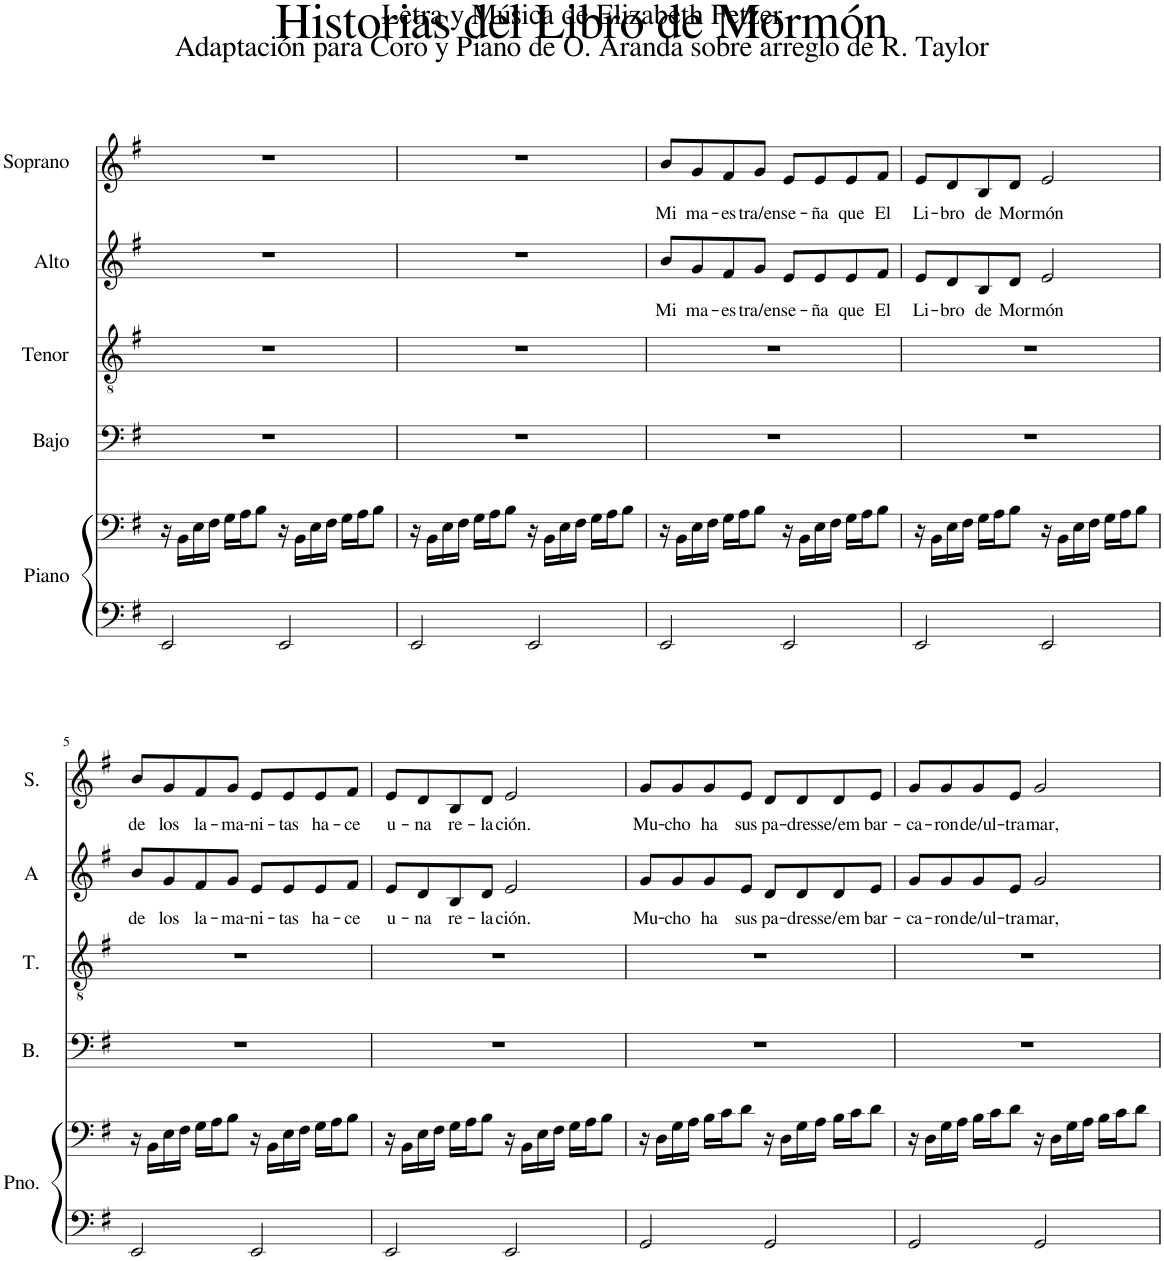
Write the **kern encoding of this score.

**kern	**kern	**kern	**kern	**kern	**text	**kern	**text
*part5	*part5	*part4	*part3	*part2	*part2	*part1	*part1
*staff6	*staff5	*staff4	*staff3	*staff2	*staff2	*staff1	*staff1
*I"Piano	*	*I"Bajo	*I"Tenor	*I"Alto	*	*I"Soprano	*
*I'Pno.	*	*I'B.	*I'T.	*I'A	*	*I'S.	*
*clefF4	*clefF4	*clefF4	*clefGv2	*clefG2	*	*clefG2	*
*k[f#]	*k[f#]	*k[f#]	*k[f#]	*k[f#]	*	*k[f#]	*
=1	=1	=1	=1	=1	=1	=1	=1
2EE/	16r	1r	1r	1r	.	1r	.
.	16BB\LL	.	.	.	.	.	.
.	16E\	.	.	.	.	.	.
.	16F#\JJ	.	.	.	.	.	.
.	16G\LL	.	.	.	.	.	.
.	16A\J	.	.	.	.	.	.
.	8B\J	.	.	.	.	.	.
2EE/	16r	.	.	.	.	.	.
.	16BB\LL	.	.	.	.	.	.
.	16E\	.	.	.	.	.	.
.	16F#\JJ	.	.	.	.	.	.
.	16G\LL	.	.	.	.	.	.
.	16A\J	.	.	.	.	.	.
.	8B\J	.	.	.	.	.	.
=2	=2	=2	=2	=2	=2	=2	=2
2EE/	16r	1r	1r	1r	.	1r	.
.	16BB\LL	.	.	.	.	.	.
.	16E\	.	.	.	.	.	.
.	16F#\JJ	.	.	.	.	.	.
.	16G\LL	.	.	.	.	.	.
.	16A\J	.	.	.	.	.	.
.	8B\J	.	.	.	.	.	.
2EE/	16r	.	.	.	.	.	.
.	16BB\LL	.	.	.	.	.	.
.	16E\	.	.	.	.	.	.
.	16F#\JJ	.	.	.	.	.	.
.	16G\LL	.	.	.	.	.	.
.	16A\J	.	.	.	.	.	.
.	8B\J	.	.	.	.	.	.
=3	=3	=3	=3	=3	=3	=3	=3
!	!	!	!	!	!LO:LY:b	!	!LO:LY:b
2EE/	16r	1r	1r	8b/L	Mi	8b/L	Mi
.	16BB\LL	.	.	.	.	.	.
!	!	!	!	!	!LO:LY:b	!	!LO:LY:b
.	16E\	.	.	8g/	ma-	8g/	ma-
.	16F#\JJ	.	.	.	.	.	.
!	!	!	!	!	!LO:LY:b	!	!LO:LY:b
.	16G\LL	.	.	8f#/	-es-	8f#/	-es-
.	16A\J	.	.	.	.	.	.
!	!	!	!	!	!LO:LY:b	!	!LO:LY:b
.	8B\J	.	.	8g/J	-tra/en-	8g/J	-tra/en-
!	!	!	!	!	!LO:LY:b	!	!LO:LY:b
2EE/	16r	.	.	8e/L	-se-	8e/L	-se-
.	16BB\LL	.	.	.	.	.	.
!	!	!	!	!	!LO:LY:b	!	!LO:LY:b
.	16E\	.	.	8e/	-ña	8e/	-ña
.	16F#\JJ	.	.	.	.	.	.
!	!	!	!	!	!LO:LY:b	!	!LO:LY:b
.	16G\LL	.	.	8e/	que	8e/	que
.	16A\J	.	.	.	.	.	.
!	!	!	!	!	!LO:LY:b	!	!LO:LY:b
.	8B\J	.	.	8f#/J	El	8f#/J	El
=4	=4	=4	=4	=4	=4	=4	=4
!	!	!	!	!	!LO:LY:b	!	!LO:LY:b
2EE/	16r	1r	1r	8e/L	Li-	8e/L	Li-
.	16BB\LL	.	.	.	.	.	.
!	!	!	!	!	!LO:LY:b	!	!LO:LY:b
.	16E\	.	.	8d/	-bro	8d/	-bro
.	16F#\JJ	.	.	.	.	.	.
!	!	!	!	!	!LO:LY:b	!	!LO:LY:b
.	16G\LL	.	.	8B/	de	8B/	de
.	16A\J	.	.	.	.	.	.
!	!	!	!	!	!LO:LY:b	!	!LO:LY:b
.	8B\J	.	.	8d/J	Mor-	8d/J	Mor-
!	!	!	!	!	!LO:LY:b	!	!LO:LY:b
2EE/	16r	.	.	2e/	-món	2e/	-món
.	16BB\LL	.	.	.	.	.	.
.	16E\	.	.	.	.	.	.
.	16F#\JJ	.	.	.	.	.	.
.	16G\LL	.	.	.	.	.	.
.	16A\J	.	.	.	.	.	.
.	8B\J	.	.	.	.	.	.
!!LO:LB:g=z
=5	=5	=5	=5	=5	=5	=5	=5
!	!	!	!	!	!LO:LY:b	!	!LO:LY:b
2EE/	16r	1r	1r	8b/L	de	8b/L	de
.	16BB\LL	.	.	.	.	.	.
!	!	!	!	!	!LO:LY:b	!	!LO:LY:b
.	16E\	.	.	8g/	los	8g/	los
.	16F#\JJ	.	.	.	.	.	.
!	!	!	!	!	!LO:LY:b	!	!LO:LY:b
.	16G\LL	.	.	8f#/	la-	8f#/	la-
.	16A\J	.	.	.	.	.	.
!	!	!	!	!	!LO:LY:b	!	!LO:LY:b
.	8B\J	.	.	8g/J	-ma-	8g/J	-ma-
!	!	!	!	!	!LO:LY:b	!	!LO:LY:b
2EE/	16r	.	.	8e/L	-ni-	8e/L	-ni-
.	16BB\LL	.	.	.	.	.	.
!	!	!	!	!	!LO:LY:b	!	!LO:LY:b
.	16E\	.	.	8e/	-tas	8e/	-tas
.	16F#\JJ	.	.	.	.	.	.
!	!	!	!	!	!LO:LY:b	!	!LO:LY:b
.	16G\LL	.	.	8e/	ha-	8e/	ha-
.	16A\J	.	.	.	.	.	.
!	!	!	!	!	!LO:LY:b	!	!LO:LY:b
.	8B\J	.	.	8f#/J	-ce	8f#/J	-ce
=6	=6	=6	=6	=6	=6	=6	=6
!	!	!	!	!	!LO:LY:b	!	!LO:LY:b
2EE/	16r	1r	1r	8e/L	u-	8e/L	u-
.	16BB\LL	.	.	.	.	.	.
!	!	!	!	!	!LO:LY:b	!	!LO:LY:b
.	16E\	.	.	8d/	-na	8d/	-na
.	16F#\JJ	.	.	.	.	.	.
!	!	!	!	!	!LO:LY:b	!	!LO:LY:b
.	16G\LL	.	.	8B/	re-	8B/	re-
.	16A\J	.	.	.	.	.	.
!	!	!	!	!	!LO:LY:b	!	!LO:LY:b
.	8B\J	.	.	8d/J	-la-	8d/J	-la-
!	!	!	!	!	!LO:LY:b	!	!LO:LY:b
2EE/	16r	.	.	2e/	-ción.	2e/	-ción.
.	16BB\LL	.	.	.	.	.	.
.	16E\	.	.	.	.	.	.
.	16F#\JJ	.	.	.	.	.	.
.	16G\LL	.	.	.	.	.	.
.	16A\J	.	.	.	.	.	.
.	8B\J	.	.	.	.	.	.
=7	=7	=7	=7	=7	=7	=7	=7
!	!	!	!	!	!LO:LY:b	!	!LO:LY:b
2GG/	16r	1r	1r	8g/L	Mu-	8g/L	Mu-
.	16D\LL	.	.	.	.	.	.
!	!	!	!	!	!LO:LY:b	!	!LO:LY:b
.	16G\	.	.	8g/	-cho	8g/	-cho
.	16A\JJ	.	.	.	.	.	.
!	!	!	!	!	!LO:LY:b	!	!LO:LY:b
.	16B\LL	.	.	8g/	ha	8g/	ha
.	16c\J	.	.	.	.	.	.
!	!	!	!	!	!LO:LY:b	!	!LO:LY:b
.	8d\J	.	.	8e/J	sus	8e/J	sus
!	!	!	!	!	!LO:LY:b	!	!LO:LY:b
2GG/	16r	.	.	8d/L	pa-	8d/L	pa-
.	16D\LL	.	.	.	.	.	.
!	!	!	!	!	!LO:LY:b	!	!LO:LY:b
.	16G\	.	.	8d/	-dres	8d/	-dres
.	16A\JJ	.	.	.	.	.	.
!	!	!	!	!	!LO:LY:b	!	!LO:LY:b
.	16B\LL	.	.	8d/	se/em-	8d/	se/em-
.	16c\J	.	.	.	.	.	.
!	!	!	!	!	!LO:LY:b	!	!LO:LY:b
.	8d\J	.	.	8e/J	-bar-	8e/J	-bar-
=8	=8	=8	=8	=8	=8	=8	=8
!	!	!	!	!	!LO:LY:b	!	!LO:LY:b
2GG/	16r	1r	1r	8g/L	-ca-	8g/L	-ca-
.	16D\LL	.	.	.	.	.	.
!	!	!	!	!	!LO:LY:b	!	!LO:LY:b
.	16G\	.	.	8g/	-ron	8g/	-ron
.	16A\JJ	.	.	.	.	.	.
!	!	!	!	!	!LO:LY:b	!	!LO:LY:b
.	16B\LL	.	.	8g/	de/ul-	8g/	de/ul-
.	16c\J	.	.	.	.	.	.
!	!	!	!	!	!LO:LY:b	!	!LO:LY:b
.	8d\J	.	.	8e/J	-tra	8e/J	-tra
!	!	!	!	!	!LO:LY:b	!	!LO:LY:b
2GG/	16r	.	.	2g/	mar,	2g/	mar,
.	16D\LL	.	.	.	.	.	.
.	16G\	.	.	.	.	.	.
.	16A\JJ	.	.	.	.	.	.
.	16B\LL	.	.	.	.	.	.
.	16c\J	.	.	.	.	.	.
.	8d\J	.	.	.	.	.	.
=	=	=	=	=	=	=	=
*-	*-	*-	*-	*-	*-	*-	*-
